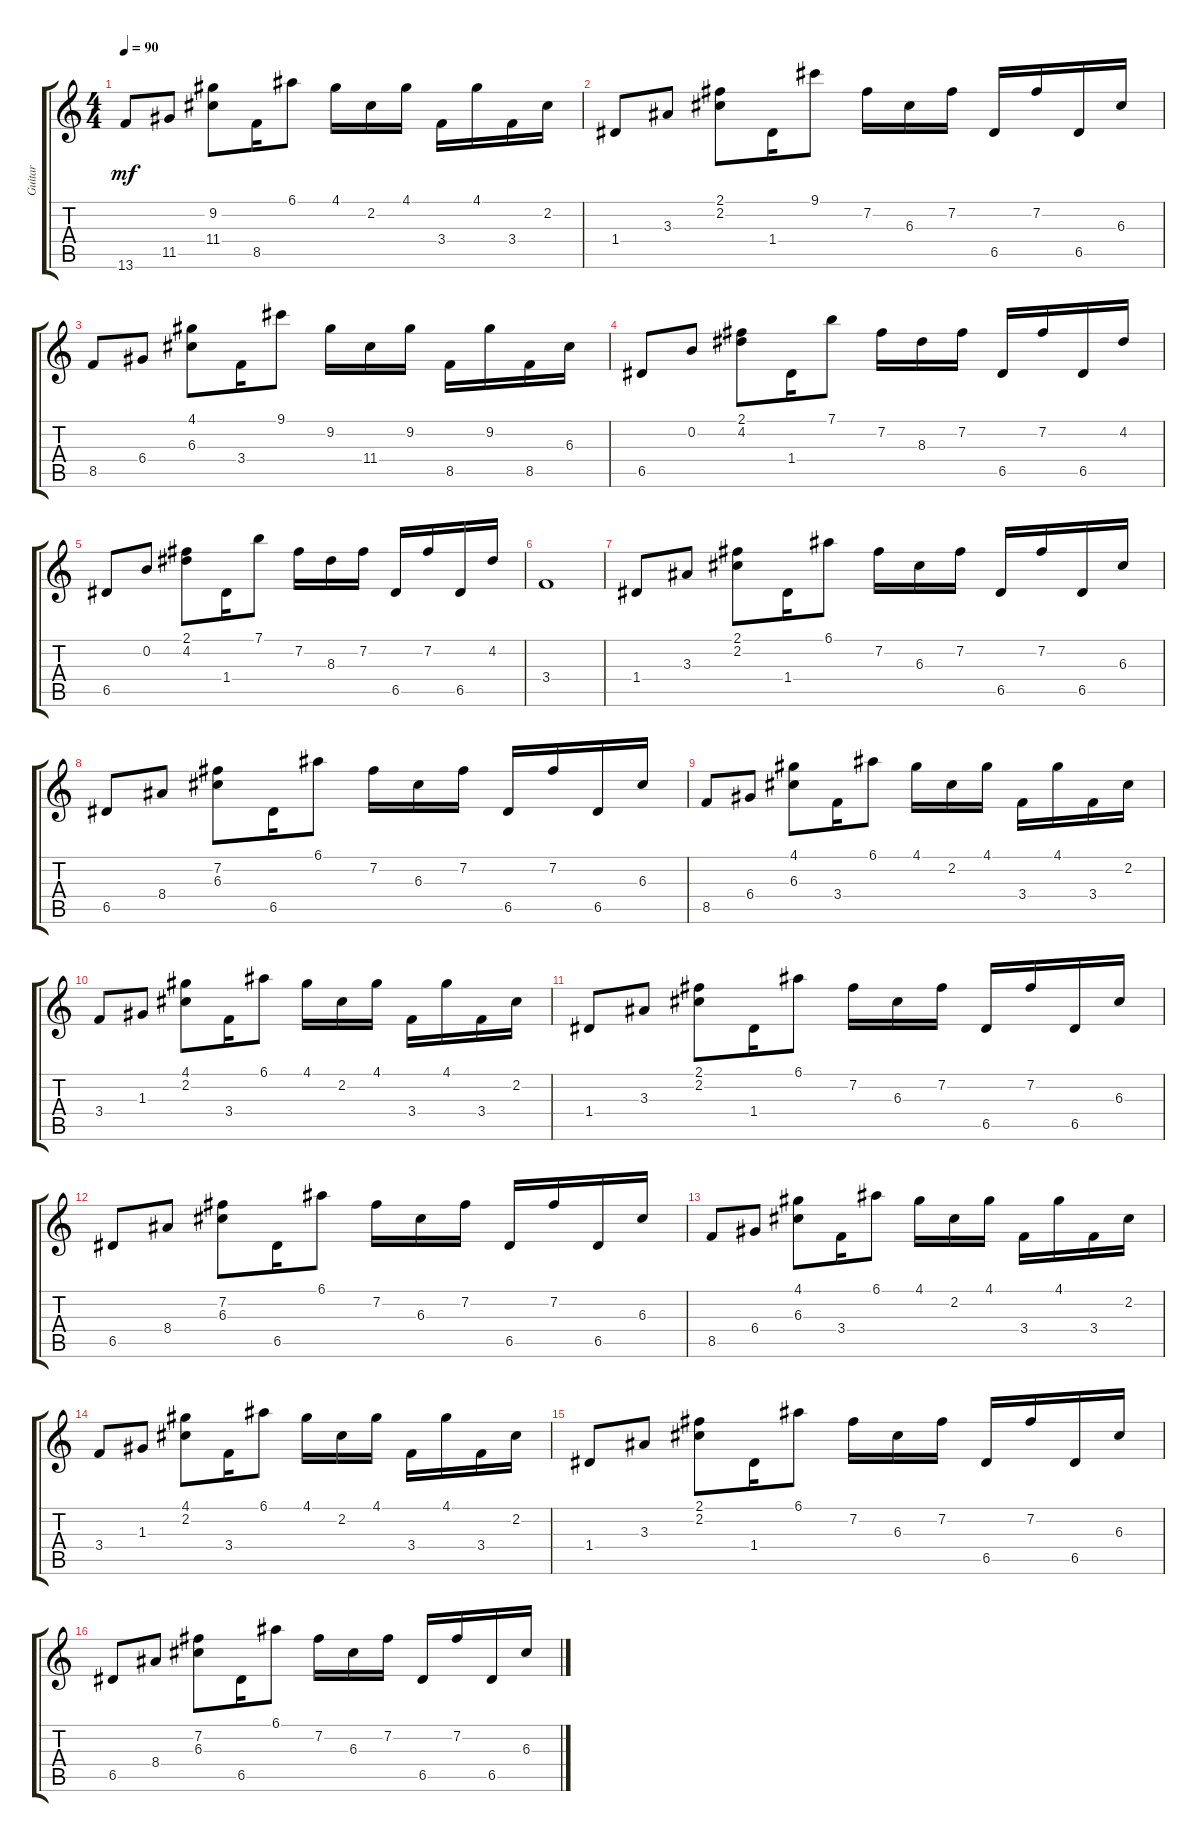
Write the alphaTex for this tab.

\track ("Guitar" "Guitar") {instrument acousticguitarsteel}
\staff {score tabs}
\tuning (E4 B3 G3 D3 A2 E2) {hide}
\ts (4 4)
\tempo 90
\clef g2
\ks c
13.6.8{dy mf} 11.5.8 (9.2 11.4).8 8.5.16 6.1.8 4.1.16 2.2.16 4.1.16 3.4.16 4.1.16 3.4.16 2.2.16 |
1.4.8 3.3.8 (2.1 2.2).8 1.4.16 9.1.8 7.2.16 6.3.16 7.2.16 6.5.16 7.2.16 6.5.16 6.3.16 |
8.5.8 6.4.8 (4.1 6.3).8 3.4.16 9.1.8 9.2.16 11.4.16 9.2.16 8.5.16 9.2.16 8.5.16 6.3.16 |
6.5.8 0.2.8 (2.1 4.2).8 1.4.16 7.1.8 7.2.16 8.3.16 7.2.16 6.5.16 7.2.16 6.5.16 4.2.16 |
6.5.8 0.2.8 (2.1 4.2).8 1.4.16 7.1.8 7.2.16 8.3.16 7.2.16 6.5.16 7.2.16 6.5.16 4.2.16 |
3.4.1 |
1.4.8 3.3.8 (2.1 2.2).8 1.4.16 6.1.8 7.2.16 6.3.16 7.2.16 6.5.16 7.2.16 6.5.16 6.3.16 |
6.5.8 8.4.8 (7.2 6.3).8 6.5.16 6.1.8 7.2.16 6.3.16 7.2.16 6.5.16 7.2.16 6.5.16 6.3.16 |
8.5.8 6.4.8 (4.1 6.3).8 3.4.16 6.1.8 4.1.16 2.2.16 4.1.16 3.4.16 4.1.16 3.4.16 2.2.16 |
3.4.8 1.3.8 (4.1 2.2).8 3.4.16 6.1.8 4.1.16 2.2.16 4.1.16 3.4.16 4.1.16 3.4.16 2.2.16 |
1.4.8 3.3.8 (2.1 2.2).8 1.4.16 6.1.8 7.2.16 6.3.16 7.2.16 6.5.16 7.2.16 6.5.16 6.3.16 |
6.5.8 8.4.8 (7.2 6.3).8 6.5.16 6.1.8 7.2.16 6.3.16 7.2.16 6.5.16 7.2.16 6.5.16 6.3.16 |
8.5.8 6.4.8 (4.1 6.3).8 3.4.16 6.1.8 4.1.16 2.2.16 4.1.16 3.4.16 4.1.16 3.4.16 2.2.16 |
3.4.8 1.3.8 (4.1 2.2).8 3.4.16 6.1.8 4.1.16 2.2.16 4.1.16 3.4.16 4.1.16 3.4.16 2.2.16 |
1.4.8 3.3.8 (2.1 2.2).8 1.4.16 6.1.8 7.2.16 6.3.16 7.2.16 6.5.16 7.2.16 6.5.16 6.3.16 |
6.5.8 8.4.8 (7.2 6.3).8 6.5.16 6.1.8 7.2.16 6.3.16 7.2.16 6.5.16 7.2.16 6.5.16 6.3.16
